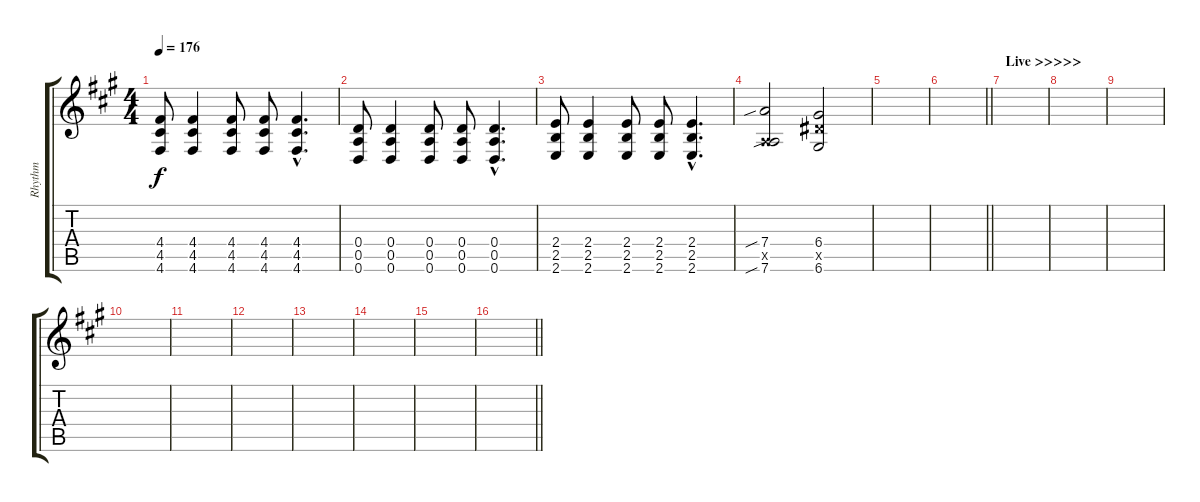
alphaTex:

\track ("Rhythm" "Rhythm") {instrument distortionguitar}
\staff {score tabs}
\tuning (E4 B3 G3 D3 A2 D2) {hide}
\ts (4 4)
\tempo 176
\clef g2
\ks a
(4.4 4.5 4.6).8{dy f} (4.4 4.5 4.6).4 (4.4 4.5 4.6).8 (4.4 4.5 4.6).8 (4.4{hac} 4.5{hac} 4.6{hac}).4{d} |
(0.4 0.5 0.6).8 (0.4 0.5 0.6).4 (0.4 0.5 0.6).8 (0.4 0.5 0.6).8 (0.4{hac} 0.5{hac} 0.6{hac}).4{d} |
(2.4 2.5 2.6).8 (2.4 2.5 2.6).4 (2.4 2.5 2.6).8 (2.4 2.5 2.6).8 (2.4{hac} 2.5{hac} 2.6{hac}).4{d} |
(7.4{sib} 0.5{x} 7.6{sib}).2 (6.4 6.5{x} 6.6).2 |
|
\barLineRight lightlight
|
\section ("" "Live >>>>>")
|
|
|
|
|
|
|
|
|
\barLineRight lightlight
